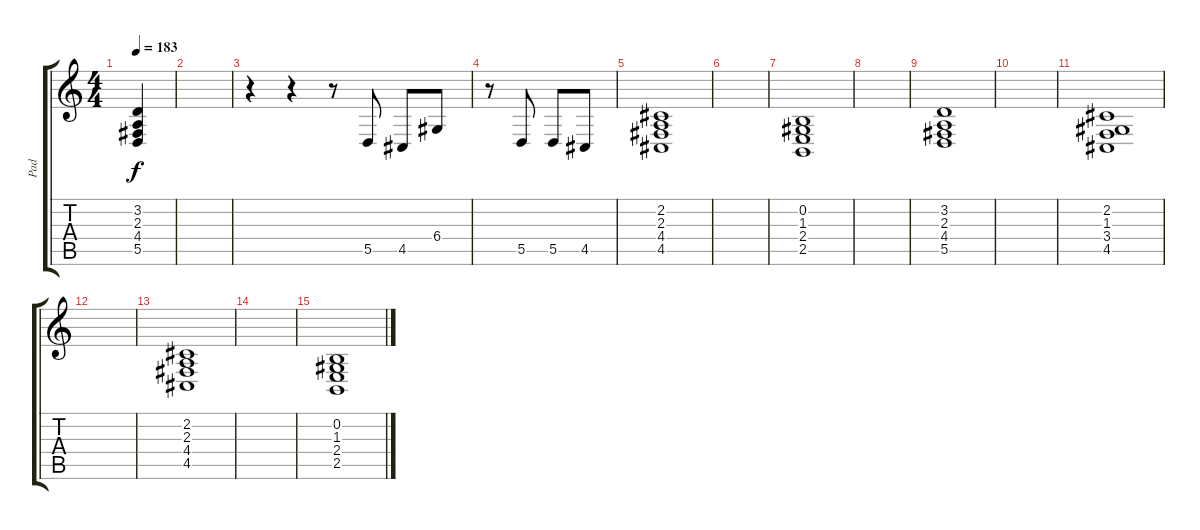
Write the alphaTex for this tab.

\track ("Pad" "Pad") {instrument pad1newage}
\staff {score tabs}
\tuning (E4 B3 G3 D3 A2 E2) {hide}
\ts (4 4)
\tempo 183
\clef g2
\ks c
(3.2 2.3 4.4 5.5).4{dy f} |
|
r.4 r.4 r.8 5.5.8 4.5.8 6.4.8 |
r.8 5.5.8 5.5.8 4.5.8 |
(2.2 2.3 4.4 4.5).1 |
|
(0.2 1.3 2.4 2.5).1 |
|
(3.2 2.3 4.4 5.5).1 |
|
(2.2 1.3 3.4 4.5).1 |
|
(2.2 2.3 4.4 4.5).1 |
|
(0.2 1.3 2.4 2.5).1
